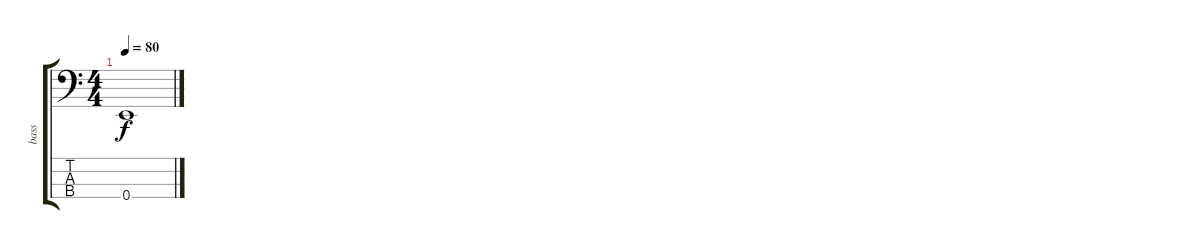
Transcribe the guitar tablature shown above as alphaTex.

\track ("bass" "bass") {instrument electricbasspick}
\staff {score tabs}
\tuning (G2 D2 A1 E1) {hide}
\ts (4 4)
\tempo 80
\clef f4
\ks c
0.4.1{dy f}
